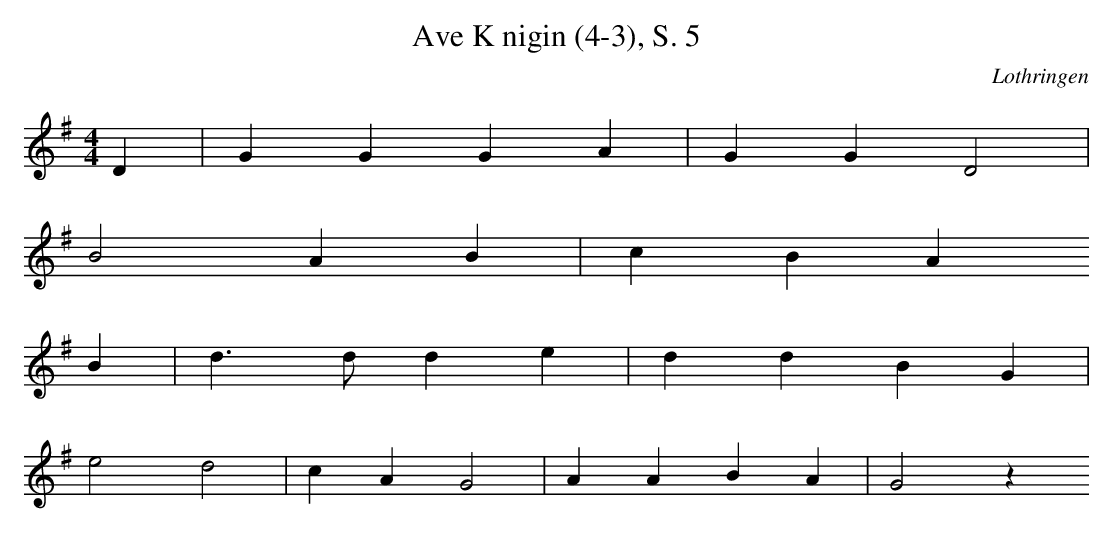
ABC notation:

X:1
T: Ave Knigin (4-3), S. 5
O: Lothringen
M: 4/4
L: 1/8
K: G
D2 | G2G2G2A2 | G2G2D4 |
B4A2B2 | c2B2A2
B2 | d3dd2e2 | d2d2B2G2 |
e4d4 | c2A2G4 | A2A2B2A2 | G4z2
